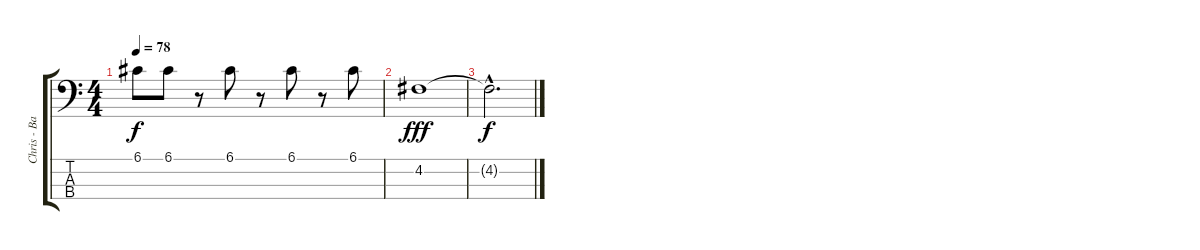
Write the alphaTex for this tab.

\track ("Chris - Bass" "Chris - Ba") {instrument electricbassfinger}
\staff {score tabs}
\tuning (G2 D2 A1 E1) {hide}
\ts (4 4)
\tempo 78
\clef f4
\ks c
6.1.8{dy f} 6.1.8 r.8 6.1.8 r.8 6.1.8 r.8 6.1.8 |
4.2.1{dy fff} |
4.2{hac t}.2{d dy f}
